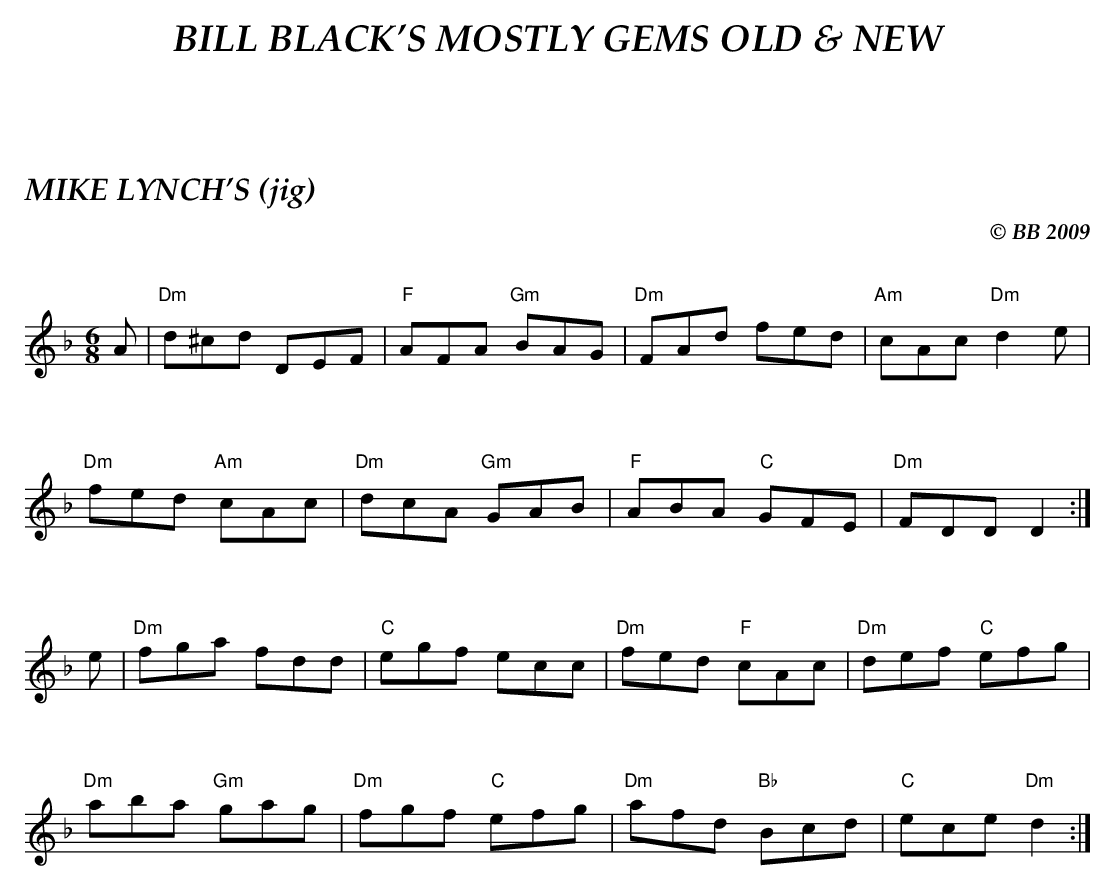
X:1
T:MIKE LYNCH'S (jig)
C:© BB 2009
M:6/8
L:1/8
Q:1/4=160
K:Dm
A|"Dm"d^cd DEF|"F"AFA "Gm"BAG|"Dm"FAd fed|"Am"cAc "Dm"d2e|
"Dm"fed "Am"cAc|"Dm"dcA "Gm"GAB|"F"ABA "C"GFE|"Dm"FDD D2 :|
e|"Dm"fga fdd|"C"egf ecc|"Dm"fed "F"cAc|"Dm"def "C"efg|
"Dm"aba "Gm"gag|"Dm"fgf "C"efg|"Dm"afd "Bb"Bcd|"C"ece "Dm"d2 :|
